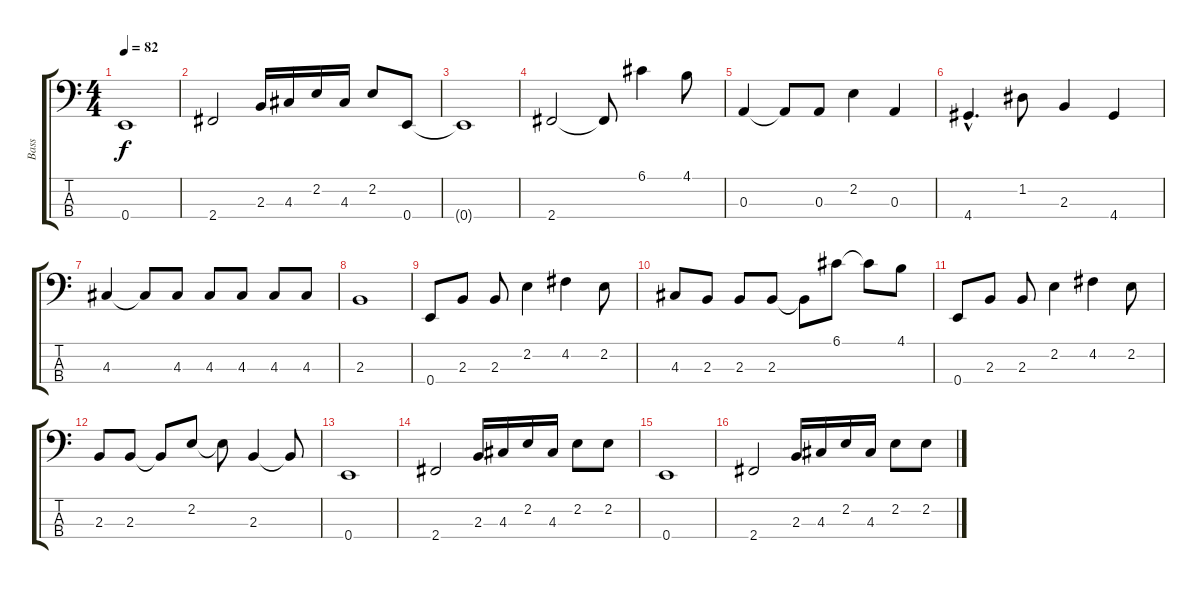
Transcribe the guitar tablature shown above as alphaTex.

\track ("Bass" "Bass") {instrument electricbassfinger}
\staff {score tabs}
\tuning (G2 D2 A1 E1) {hide}
\ts (4 4)
\tempo 82
\clef f4
\ks c
0.4.1{dy f} |
2.4.2 2.3.16 4.3.16 2.2.16 4.3.16 2.2.8 0.4.8 |
0.4{t}.1 |
2.4.2 2.4{t}.8 6.1.4 4.1.8 |
0.3.4 0.3{t}.8 0.3.8 2.2.4 0.3.4 |
4.4{hac}.4{d} 1.2.8 2.3.4 4.4.4 |
4.3.4 4.3{t}.8 4.3.8 4.3.8 4.3.8 4.3.8 4.3.8 |
2.3.1 |
0.4.8 2.3.8 2.3.8 2.2.4 4.2.4 2.2.8 |
4.3.8 2.3.8 2.3.8 2.3.8 2.3{t}.8 6.1.8 6.1{t}.8 4.1.8 |
0.4.8 2.3.8 2.3.8 2.2.4 4.2.4 2.2.8 |
2.3.8 2.3.8 2.3{t}.8 2.2.8 2.2{t}.8 2.3.4 2.3{t}.8 |
0.4.1 |
2.4.2 2.3.16 4.3.16 2.2.16 4.3.16 2.2.8 2.2.8 |
0.4.1 |
2.4.2 2.3.16 4.3.16 2.2.16 4.3.16 2.2.8 2.2.8
